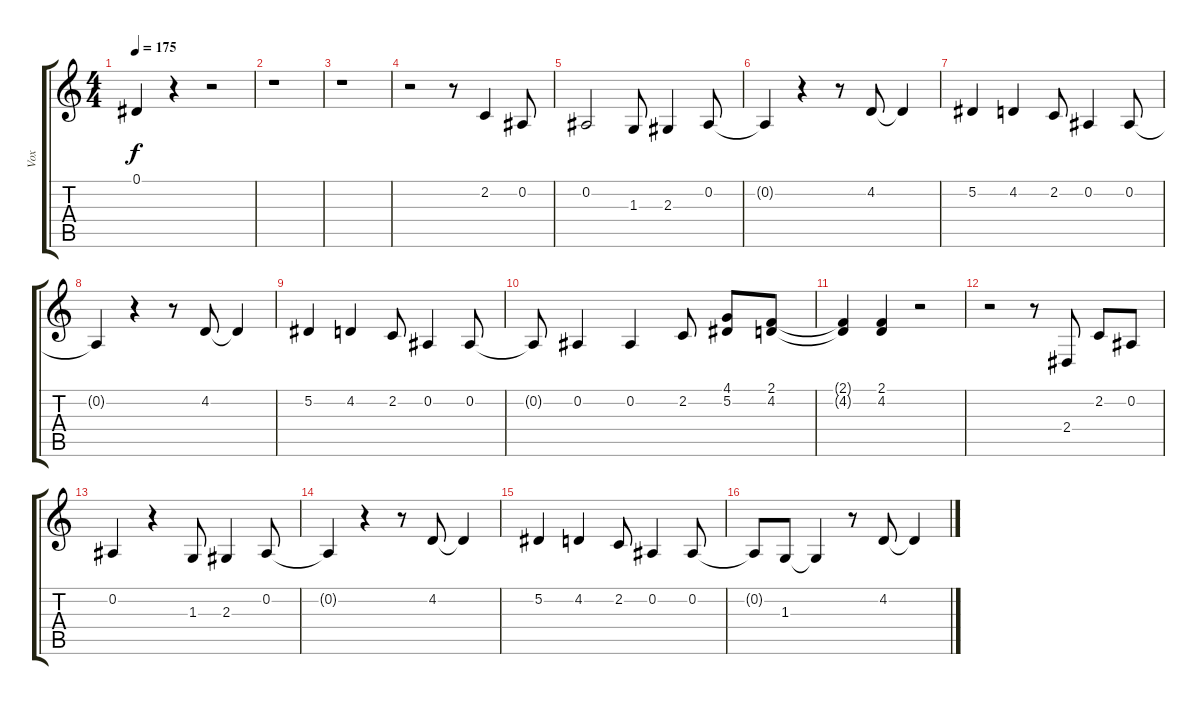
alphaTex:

\track ("Vox" "Vox") {instrument tenorsax}
\staff {score tabs}
\tuning (Eb4 Bb3 Gb3 Db3 Ab2 Eb2) {hide}
\ts (4 4)
\tempo 175
\clef g2
\ks c
0.1{t}.4{dy f} r.4 r.2 |
r.1 |
r.1 |
r.2 r.8 2.2.4 0.2.8 |
0.2.2 1.3.8 2.3.4 0.2.8 |
0.2{t}.4 r.4 r.8 4.2.8 4.2{t}.4 |
5.2.4 4.2.4 2.2.8 0.2.4 0.2.8 |
0.2{t}.4 r.4 r.8 4.2.8 4.2{t}.4 |
5.2.4 4.2.4 2.2.8 0.2.4 0.2.8 |
0.2{t}.8 0.2.4 0.2.4 2.2.8 (4.1 5.2).8 (2.1 4.2).8 |
(2.1{t} 4.2{t}).4 (2.1 4.2).4 r.2 |
r.2 r.8 2.4.8 2.2.8 0.2.8 |
0.2.4 r.4 1.3.8 2.3.4 0.2.8 |
0.2{t}.4 r.4 r.8 4.2.8 4.2{t}.4 |
5.2.4 4.2.4 2.2.8 0.2.4 0.2.8 |
0.2{t}.8 1.3.8 1.3{t}.4 r.8 4.2.8 4.2{t}.4
